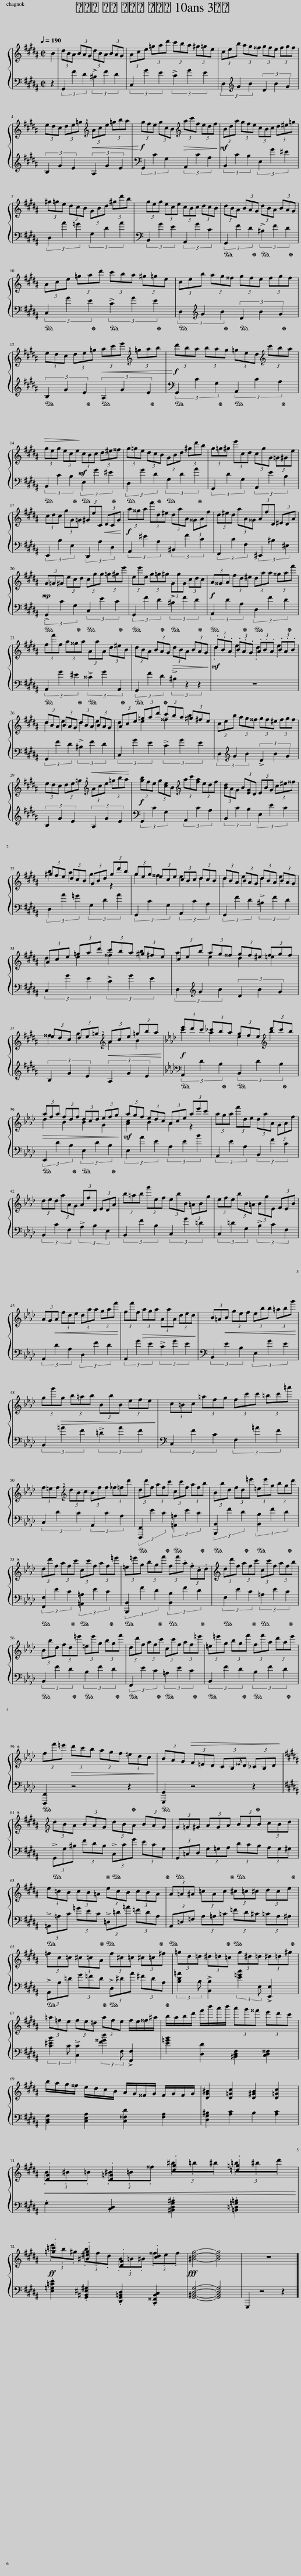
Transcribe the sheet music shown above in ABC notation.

X:1
%%score { ( 1 3 ) | 2 }
L:1/8
Q:1/4=190
M:2/2
I:linebreak $
K:B
V:1 treble
V:3 treble
V:2 bass
V:1
 B2 | (3dBA (3BAG (3dBA (3BAG | (3Ace (3=gad' (3c'ba (3^g=ge | (3ceb (3ag^^f (3gfe (3fgf |$ (3edc (3de=g[K:treble+8]!<(! (3Ace (3=gba!<)! | %5
!f! (3gfe (3gcB[K:treble]!>(! (3ac'f (3edf!>)! |!mf! (3Bda (3gfe (3cBc (3d^e=g |$ (3^g=ge (3dcB (3GBd (3^gd'b | (3geg (3ece (3cBc (3dcB | (3dBA (3BAG (3dBA (3BAG |$ %10
 (3Ace (3=gad' (3c'ba (3^g=ge | (3ceb (3ag^^f (3gfe (3fgf |$ (3edc (3de=g!<(! (3ac'e'[K:treble+8] (3=gab!<)! |!f! (3d'ba (3bag (3=ged[K:treble] (3c'ba |$!>(! (3geg (3ece!>)!!mf! (3cBc (3d^e^^f | %15
 (3g=ge (3dcB (3GBd (3^gd'b | (3g=g^g (3e'cd (3cgG (3=G^Ge |$ (3cdc (3gG=G (3^GeC!<(! (3DCG!<)! |!f! (3a^^ga (3f'd^e (3daA (3^^GAf | (3d^ed (3aA^^G (3AfD (3^EDA |$ %20
!mp! (3G=G^G (3ecd (3cgg (3=g^ge' | (3ee'e (3g=g^g (3GgG (3cdc |!f! (3A^^GA (3fd^e (3daa (3^^gaf' |$ (3ff'f (3a^^ga (3AaA (3d^eB | (3dBA (3BAG!>(! (3dBA (3BAG!>)! | %25
!mf! (3.d.B.A (3.B.A.G (3.A.B.A (3.B.A.B |$ (3dBA (3BAG (3dBA (3BAG | (3Ace (3=gad' (3c'ba (3^g^fe | (3ceb (3ag^^f (3gf^e (3fgf |$ (3edc (3de=g[K:treble+8]!<(! (3Ace (3=gba!<)! | %30
!f! (3[gb]fe (3g[ce]B[K:treble] (3ac'[fa] (3edf | (3[Bd]AG (3B[EG]D (3EBG (3c^e^^f |$ (3^gfe (3dcB (3GBd (3gd'b | (3geg (3ece (3cBc (3dcB | (3dBA (3BAG (3dBA (3BAG |$ %35
 (3Ace (3=gad' (3c'ba (3^g^fe | (3ceb (3ag^^f (3gf^e (3fgf |$ (3edc (3de=g[K:treble+8]!<(! (3Ace (3=gba!<)! |[K:Ab]!f! (3e'd'c' (3_c'ba (3gfe[K:treble] (3d'=c'b |$!>(! (3afa (3fdf (3dcd (3efg!>)! | %40
!mf! (3agf (3edc (3Ace (3ae'c' | (3aga (3f'de (3daA (3GAf |$ (3ded (3aAG (3AfD (3EDA | (3b=ab (3g'ef (3ebB (3=ABg | (3efe (3bB=A (3BgE (3FEB |$ %45
 (3AG!<(!A (3fde (3daa (3gaf'!<)! | (3ff'f!>(! (3aga (3AaA (3ded!>)! | (3B=A!<(!B (3gef (3ebb (3=abg'!<)! |$ (3gg'!>(!g (3b=ab (3BbB (3efe!>)! | (3c=Bc (3=afg (3fc'c' (3=bc'=a' |$ %50
 (3f=ef[K:treble+8] (3dBc (3Bff (3_f=fd' | (3dd'f (3afc' (3cc'f (3afb | (3Bbd (3fd=e' (3=ee'g (3bgd' |$ (3dd'f (3afc' (3cc'f (3af=e' | (3=e=e'g (3bgf' (3ff'.a (3.f.c.d | %55
 (3DdF (3AFc (3CcF (3AFB |$ (3B,BD (3FD=e (3=EeG (3BGf | (3DdF (3AFc (3CcF (3AF=e | (3=E=eG (3BGf (3FfA (3dAe |$ (3ff'=e'!>(! (3d'c'b (3agf (3=edc!>)! | %60
 (3BAG!>(! (3F=ED (3CB,{/_E}D (3_CB,D!>)! ||$[K:B][K:treble] (3dBA (3BAG (3dBA (3BAG | (3G=G^G (3AGA (3BAB (3cBd |$ (3e=cB (3cB=A (3ecB (3cBA | (3A=A^A (3=cAc (3^c=c^c (3dce |$ %65
 (3=fc=c (3^c=cA (3f^c=c (3^c=c^f | (3=gd=d (3^d=d=c (3g^d=d (3^d=d^g |$ (3=a=fe (3fe=d (3afe f/e/^^f/^a/ | b/a/b/d'/ f'/b'/a'/b'/ (3a'g'^^f' (3e'd'c' |$ b/a/g/^^f/ e/d/c/B/ A/G/^^F/G/ F/G/F/G/ | %70
 [DG^B]2 [D=Gc]2 [D^GB]2 [D=Gc]2 |$!<(! .[DG]2 .[D=G]2 .[dg]2 .[=d=g]2!<)! |$!ff! .[=g=c']2 .[^B^e^g]2 .[DG]2 .[cd]2 |!fff! [^Bdg]4- [Bdg]4 | z8 |] %75
V:2
 z2 | (3G,,2 F2 D2 (3!>!^B,2 F2 D2 | (3C,2 G2 E2 (3!>!C2 G2 E2 | (3D,2[K:treble] G2 B2 (3D2 B2 G2 |$ (3B,2 G2 E2 (3A,2 G2 E2 | %5
 (3G,,2 C2 G,2 (3A,,2 C2 A,2 | (3B,,2 C2 B,2 (3E,2 G2 ^E2 |$ (3D,2 A2 =G2 (3G,2 D2 A2 | (3B,,2 G2 E2 (3A,,2 G2 C2 |!ped! (3G,,2 F2 D2!ped-up!!ped! (3!>!^B,2 F2 D2!ped-up! |$ %10
!ped! (3C,2 G2 E2!ped-up!!ped! (3!>!C2 G2 E2!ped-up! |!ped! (3D,2[K:treble] G2 B2!ped-up!!ped! (3D2 B2 G2!ped-up! |$!ped! (3B,2 G2 E2!ped-up!!ped! (3A,2 G2 E2!ped-up! |!ped! (3G,,2 C2 G,2!ped-up!!ped! (3A,,2 C2 A,2!ped-up! |$!ped! (3B,,2 C2 B,2!ped-up!!ped! (3E,2 G2 ^E2!ped-up! | %15
!ped! (3D,2 G2 D2!ped-up!!ped! (3G,2 D2 A2!ped-up! | (3G,,2 D2 G,2 (3A,,2 E2 B,2 |$ (3E,,2 B,2 E,2 (3D,,2 A,2 D,2 | (3A,,2 ^E2 A,2 (3^B,,2 F2 C2 | (3F,,2 C2 F,2 (3^E,,2 ^B,2 ^E,2 |$ %20
!ped! (3!>!G,,2 C2 G,2!ped-up!!ped! (3C,2 E2 C2!ped-up! |!ped! (3G,,2 F2 D2!ped-up!!ped! (3!>!^B,2 F2 D2!ped-up! |!ped! (3A,,2 D2 A,2!ped-up!!ped! (3D,2 F2 D2!ped-up! |$!ped! (3A,,2 G2 ^E2!ped-up!!ped! (3!>!^^C2 G2 A,,2!ped-up! |!ped! (3G,,2 F2 D2!ped-up! (3!>!^B,2 z2 z2 | %25
 z8 |$ (3G,,2 F2 D2 (3!>!^B,2 F2 D2 | (3C,2 G2 E2 (3!>!C2 G2 E2 | (3D,2[K:treble] G2 B2 (3!>!D2 B2 G2 |$ (3B,2 G2 E2 (3A,2 G2 E2 | %30
 (3G,,2 C2 G,2 (3A,,2 C2 A,2 | (3B,,2 C2 B,2 (3E,2 E2 C2 |$ (3D,2 A2 =G2 (3G,2 D2 A2 | (3G,,2 C2 G,2 (3A,,2 C2 A,2 | (3G,,2 F2 D2 (3!>!^B,2 F2 D2 |$ %35
 (3C,2 G2 E2 (3!>!C2 G2 E2 | (3D,2[K:treble] G2 B2 (3D2 B2 G2 |$ (3B,2 G2 E2 (3A,2 G2 E2 |[K:Ab][K:bass]!ped! (3A,,2 D2 B,2!ped-up!!ped! (3B,,2 D2 B,2!ped-up! |$!ped! (3E,,2 D2 B,2!ped-up!!ped! (3E,2 D2 B,2!ped-up! | %40
 (3E,2 A2 E2 (3A,2 E2 B2 | (3A,,2 E2 A,2 (3B,,2 F2 C2 |$ (3B,,2 C2 F,2 (3!>!A,2 B,2 E,2 | (3B,,2 F2 B,2 (3C,2 G2 =D2 | (3C,2 =D2 G,2 (3!>!B,2 C2 F,2 |$ %45
 (3A,,2 D2 A,2 (3D,2 F2 D2 | (3A,,2 G2 E2 (3!>!C2 G2 E2 | (3B,,2 E2 B,2 (3E,2 G2 E2 |$ (3B,,2 =A2 F2 (3!>!=D2 A2 F2 | (3C,2 F2 C2 (3F,2 =A2 F2 |$ %50
 (3C,2 D2 C2 (3A,,2 C2 A,2 |!ped! (3[F,,,F,,]2 E2 C2!ped-up!!ped! (3[=A,,=A,]2 E2 C2!ped-up! |!ped! (3[B,,,B,,]2 F2 D2!ped-up!!ped! (3[B,,B,]2 F2 D2!ped-up! |$!ped! (3[F,,F,]2 E2 C2!ped-up!!ped! (3[=A,,=A,]2 E2 C2!ped-up! |!ped! (3[B,,,B,,]2 F2 D2!ped-up!!ped! (3[B,,B,]2 F2 D2!ped-up! | %55
!ped! (3F,2 E2 C2!ped-up!!ped! (3=A,2 E2 C2!ped-up! |$!ped! (3B,,2 F2 D2!ped-up!!ped! (3B,2 F2 D2!ped-up! |!ped! (3F,,2 E2 C2!ped-up!!ped! (3=A,2 E2 C2!ped-up! |!ped! (3B,,2 F2 D2!ped-up!!ped! (3B,2 F2 D2!ped-up! |$!ped! [F,,,F,,]2 z4 z2!ped-up! | %60
!ped! [G,,,G,,]2 z4 z2!ped-up! ||$[K:B]!ped! (3!>!G,,G,^B, (3FDB,!ped-up!!ped! (3!>!C,CG (3ECG,!ped-up! |!ped! (3G,,=C,D, (3G,=G,A,!ped-up!!ped! (3DCB, (3A,G,^G,!ped-up! |$!ped! (3!>!=A,,=A,C (3=GEC!ped-up!!ped! (3!>!=D,=D=A (3=FDA,!ped-up! |!ped! (3A,,=D,=F, (3A,=A,=C!ped-up!!ped! (3=FD^C (3=CA,^A,!ped-up! |$ %65
!ped! (3!>!A,,A,=D (3G=FD!ped-up!!ped! (3!>!D,^DA (3^FDA,!ped-up! | (3:2:2[B,D=A]2 B, !>![B,,B,]2 (3:2:2[E=Gc]2 E, !>![E,,E,]2 |$ (3:2:2[C^EB]2 C !>![C,C]2 (3:2:2[F^^Gd]2 F, !>![F,,F,]2 | [E=GB]2 [D,D]2 [^B,,D,F,]2 [C,D,^^F,]2 |$ [B,,D,G,]2 [C,E,A,]2 [C,^^F,D]2 [F,A,]2 | %70
 [D,G,^B,]2 [A,C]2 B,2 [A,C]2 |$ .G,2 .[C,D,]2 .[^B,,D,G,^B,]2 .[=B,,=D,=G,=B,]2 |$ .[E,=G,=CE]2 .[G,,^B,,^E,^G,]2 .[D,,G,,=B,,D,]2 .[C,,^^F,,B,,C,]2 | [G,,^B,,D,G,]4- [G,,B,,D,G,]4 | G,,,2 z4 z2 |] %75
V:3
 x2 | x8 | x8 | x8 |$ x4[K:treble+8] x4 | %5
 x4[K:treble] x4 | x8 |$ x8 | x8 | x8 |$ %10
 x8 | x8 |$ x6[K:treble+8] x2 | x6[K:treble] x2 |$ x8 | %15
 x8 | x8 |$ x8 | x8 | x8 |$ %20
 x8 | x8 | x8 |$ x8 | x8 | %25
 .d2 .e2 .d2 .e2 |$ d2 e2 d2 e2 | d2 e2 ^^f2 b2 | x8 |$ x4[K:treble+8] x4 | %30
 x4[K:treble] x4 | x8 |$ b2 a2 g2 z2 | g2 ^^f2 e2 d2 | d2 e2 d2 e2 |$ %35
 d2 e2 ^^f2 b2 | a2 e2 d2 =e2 |$ ^^F2 G2[K:treble+8] A2 B2 |[K:Ab] c''2 a'2 e'2[K:treble] b2 |$ d2 B2 B2 G2 | %40
 [Ac]2 B2 A2 z2 | x8 |$ x8 | x8 | x8 |$ %45
 x8 | x8 | x8 |$ x8 | x8 |$ %50
 x2[K:treble+8] x6 | x8 | x8 |$ x8 | x8 | %55
 x8 |$ x8 | x8 | x8 |$ x8 | %60
 x8 ||$[K:B][K:treble] x8 | x8 |$ x8 | x8 |$ %65
 x8 | x8 |$ x8 | x8 |$ x8 | %70
 x8 |$ (3.B.^B.=B (3.^B.=B.^^f (3.^b.=b.^b (3.=b.^b.d' |$ (3.e'.b.^g (3.b.f.d (3.^B.=B.^B (3.^^f.^e.f | x8 | x8 |] %75
